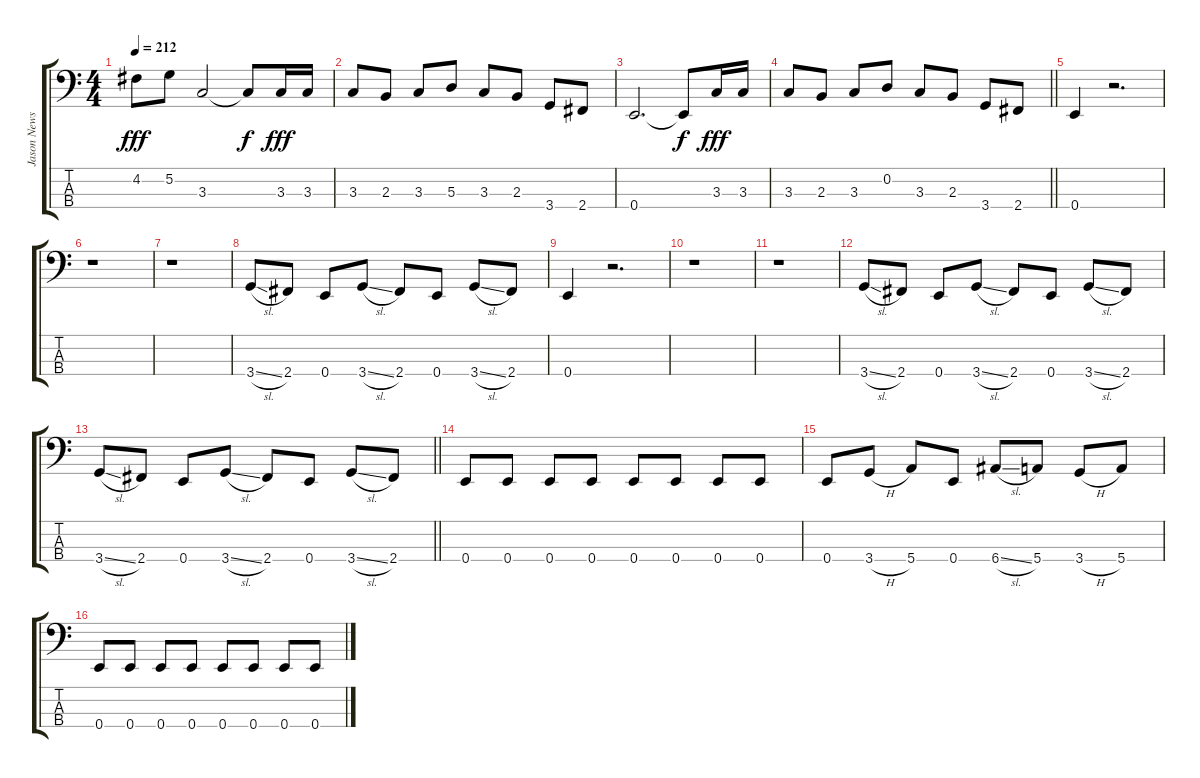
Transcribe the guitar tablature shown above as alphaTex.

\track ("Jason Newsted" "Jason News") {instrument electricbasspick}
\staff {score tabs}
\tuning (G2 D2 A1 E1) {hide}
\ts (4 4)
\tempo 212
\clef f4
\ks c
4.2.8{dy fff} 5.2.8 3.3.2 3.3{t}.8{dy f} 3.3.16{dy fff} 3.3.16 |
3.3.8 2.3.8 3.3.8 5.3.8 3.3.8 2.3.8 3.4.8 2.4.8 |
0.4.2{d} 0.4{t}.8{dy f} 3.3.16{dy fff} 3.3.16 |
\barLineRight lightlight
3.3.8 2.3.8 3.3.8 0.2.8 3.3.8 2.3.8 3.4.8 2.4.8 |
0.4.4 r.2{d} |
r.1 |
r.1 |
3.4{sl}.8 2.4.8 0.4.8 3.4{sl}.8 2.4.8 0.4.8 3.4{sl}.8 2.4.8 |
0.4.4 r.2{d} |
r.1 |
r.1 |
3.4{sl}.8 2.4.8 0.4.8 3.4{sl}.8 2.4.8 0.4.8 3.4{sl}.8 2.4.8 |
\barLineRight lightlight
3.4{sl}.8 2.4.8 0.4.8 3.4{sl}.8 2.4.8 0.4.8 3.4{sl}.8 2.4.8 |
0.4.8 0.4.8 0.4.8 0.4.8 0.4.8 0.4.8 0.4.8 0.4.8 |
0.4.8 3.4{h}.8 5.4.8 0.4.8 6.4{sl}.8 5.4.8 3.4{h}.8 5.4.8 |
0.4.8 0.4.8 0.4.8 0.4.8 0.4.8 0.4.8 0.4.8 0.4.8
